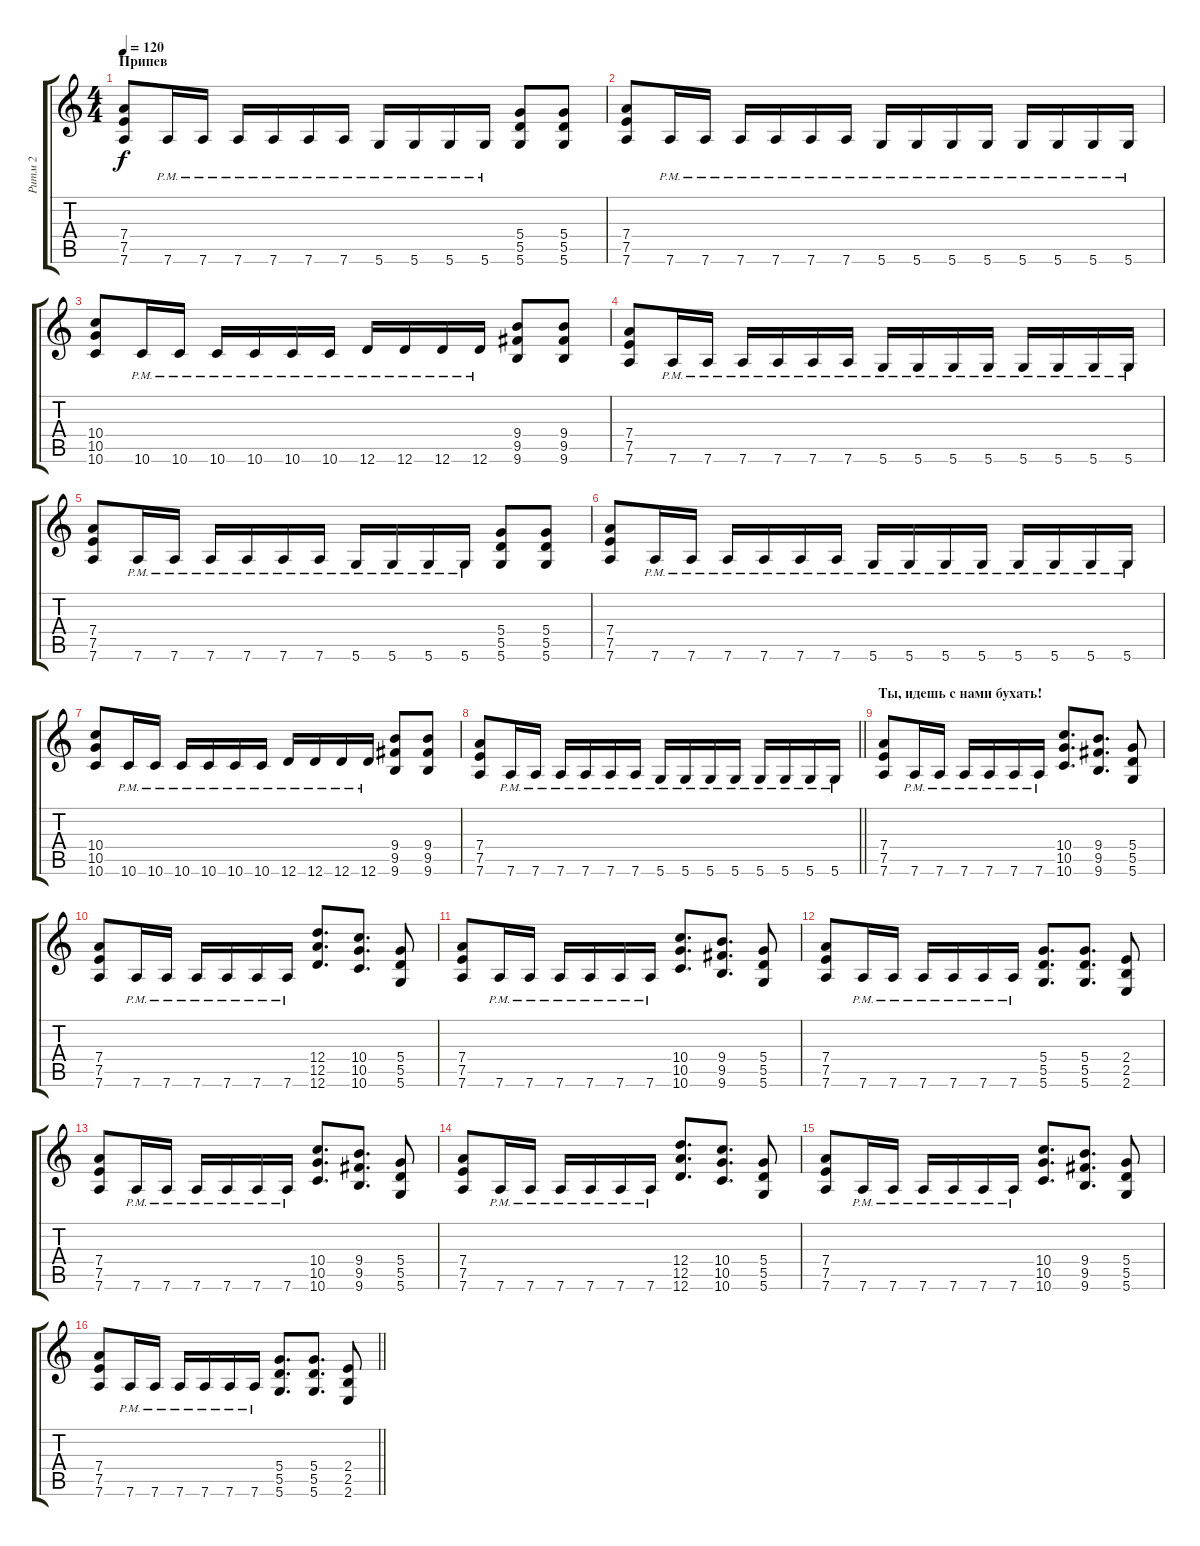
\track ("Ритм 2" "Ритм 2") {instrument distortionguitar}
\staff {score tabs}
\tuning (E4 B3 G3 D3 A2 D2) {hide}
\ts (4 4)
\section ("" "Припев")
\tempo 120
\clef g2
\ks c
(7.4 7.5 7.6).8{dy f} 7.6{pm}.16 7.6{pm}.16 7.6{pm}.16 7.6{pm}.16 7.6{pm}.16 7.6{pm}.16 5.6{pm}.16 5.6{pm}.16 5.6{pm}.16 5.6{pm}.16 (5.4 5.5 5.6).8 (5.4 5.5 5.6).8 |
(7.4 7.5 7.6).8 7.6{pm}.16 7.6{pm}.16 7.6{pm}.16 7.6{pm}.16 7.6{pm}.16 7.6{pm}.16 5.6{pm}.16 5.6{pm}.16 5.6{pm}.16 5.6{pm}.16 5.6{pm}.16 5.6{pm}.16 5.6{pm}.16 5.6{pm}.16 |
(10.4 10.5 10.6).8 10.6{pm}.16 10.6{pm}.16 10.6{pm}.16 10.6{pm}.16 10.6{pm}.16 10.6{pm}.16 12.6{pm}.16 12.6{pm}.16 12.6{pm}.16 12.6{pm}.16 (9.4 9.5 9.6).8 (9.4 9.5 9.6).8 |
(7.4 7.5 7.6).8 7.6{pm}.16 7.6{pm}.16 7.6{pm}.16 7.6{pm}.16 7.6{pm}.16 7.6{pm}.16 5.6{pm}.16 5.6{pm}.16 5.6{pm}.16 5.6{pm}.16 5.6{pm}.16 5.6{pm}.16 5.6{pm}.16 5.6{pm}.16 |
(7.4 7.5 7.6).8 7.6{pm}.16 7.6{pm}.16 7.6{pm}.16 7.6{pm}.16 7.6{pm}.16 7.6{pm}.16 5.6{pm}.16 5.6{pm}.16 5.6{pm}.16 5.6{pm}.16 (5.4 5.5 5.6).8 (5.4 5.5 5.6).8 |
(7.4 7.5 7.6).8 7.6{pm}.16 7.6{pm}.16 7.6{pm}.16 7.6{pm}.16 7.6{pm}.16 7.6{pm}.16 5.6{pm}.16 5.6{pm}.16 5.6{pm}.16 5.6{pm}.16 5.6{pm}.16 5.6{pm}.16 5.6{pm}.16 5.6{pm}.16 |
(10.4 10.5 10.6).8 10.6{pm}.16 10.6{pm}.16 10.6{pm}.16 10.6{pm}.16 10.6{pm}.16 10.6{pm}.16 12.6{pm}.16 12.6{pm}.16 12.6{pm}.16 12.6{pm}.16 (9.4 9.5 9.6).8 (9.4 9.5 9.6).8 |
\barLineRight lightlight
(7.4 7.5 7.6).8 7.6{pm}.16 7.6{pm}.16 7.6{pm}.16 7.6{pm}.16 7.6{pm}.16 7.6{pm}.16 5.6{pm}.16 5.6{pm}.16 5.6{pm}.16 5.6{pm}.16 5.6{pm}.16 5.6{pm}.16 5.6{pm}.16 5.6{pm}.16 |
\section ("" "Ты, идешь с нами бухать!")
(7.4 7.5 7.6).8 7.6{pm}.16 7.6{pm}.16 7.6{pm}.16 7.6{pm}.16 7.6{pm}.16 7.6{pm}.16 (10.4 10.5 10.6).8{d} (9.4 9.5 9.6).8{d} (5.4 5.5 5.6).8 |
(7.4 7.5 7.6).8 7.6{pm}.16 7.6{pm}.16 7.6{pm}.16 7.6{pm}.16 7.6{pm}.16 7.6{pm}.16 (12.4 12.5 12.6).8{d} (10.4 10.5 10.6).8{d} (5.4 5.5 5.6).8 |
(7.4 7.5 7.6).8 7.6{pm}.16 7.6{pm}.16 7.6{pm}.16 7.6{pm}.16 7.6{pm}.16 7.6{pm}.16 (10.4 10.5 10.6).8{d} (9.4 9.5 9.6).8{d} (5.4 5.5 5.6).8 |
(7.4 7.5 7.6).8 7.6{pm}.16 7.6{pm}.16 7.6{pm}.16 7.6{pm}.16 7.6{pm}.16 7.6{pm}.16 (5.4 5.5 5.6).8{d} (5.4 5.5 5.6).8{d} (2.4 2.5 2.6).8 |
(7.4 7.5 7.6).8 7.6{pm}.16 7.6{pm}.16 7.6{pm}.16 7.6{pm}.16 7.6{pm}.16 7.6{pm}.16 (10.4 10.5 10.6).8{d} (9.4 9.5 9.6).8{d} (5.4 5.5 5.6).8 |
(7.4 7.5 7.6).8 7.6{pm}.16 7.6{pm}.16 7.6{pm}.16 7.6{pm}.16 7.6{pm}.16 7.6{pm}.16 (12.4 12.5 12.6).8{d} (10.4 10.5 10.6).8{d} (5.4 5.5 5.6).8 |
(7.4 7.5 7.6).8 7.6{pm}.16 7.6{pm}.16 7.6{pm}.16 7.6{pm}.16 7.6{pm}.16 7.6{pm}.16 (10.4 10.5 10.6).8{d} (9.4 9.5 9.6).8{d} (5.4 5.5 5.6).8 |
\barLineRight lightlight
(7.4 7.5 7.6).8 7.6{pm}.16 7.6{pm}.16 7.6{pm}.16 7.6{pm}.16 7.6{pm}.16 7.6{pm}.16 (5.4 5.5 5.6).8{d} (5.4 5.5 5.6).8{d} (2.4 2.5 2.6).8
